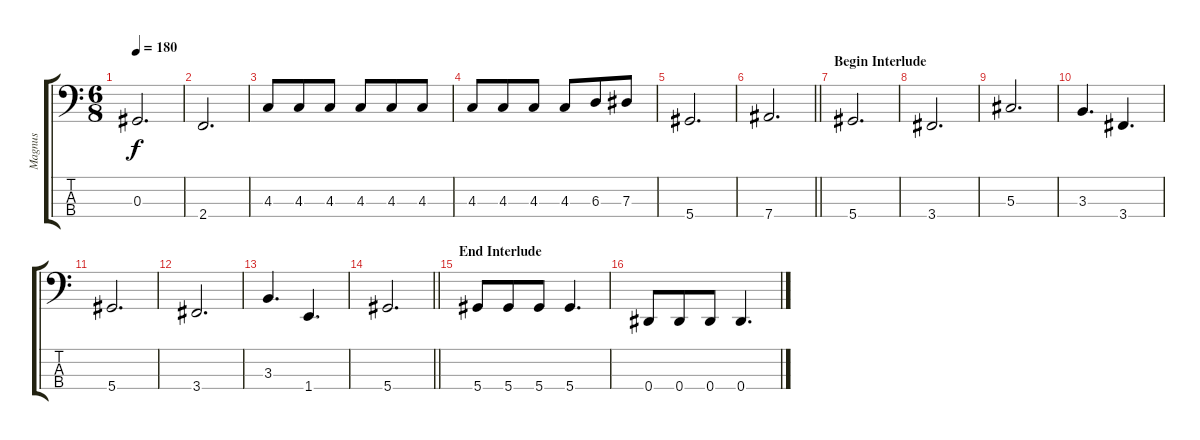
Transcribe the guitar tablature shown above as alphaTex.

\track ("Magnus" "Magnus") {instrument electricbassfinger}
\staff {score tabs}
\tuning (Gb2 Db2 Ab1 Eb1) {hide}
\ts (6 8)
\tempo 180
\clef f4
\ks c
0.3.2{d dy f} |
2.4.2{d} |
4.3.8 4.3.8 4.3.8 4.3.8 4.3.8 4.3.8 |
4.3.8 4.3.8 4.3.8 4.3.8 6.3.8 7.3.8 |
5.4.2{d} |
\barLineRight lightlight
7.4.2{d} |
\section ("" "Begin Interlude")
5.4.2{d} |
3.4.2{d} |
5.3.2{d} |
3.3.4{d} 3.4.4{d} |
5.4.2{d} |
3.4.2{d} |
3.3.4{d} 1.4.4{d} |
\barLineRight lightlight
5.4.2{d} |
\section ("" "End Interlude")
5.4.8 5.4.8 5.4.8 5.4.4{d} |
0.4.8 0.4.8 0.4.8 0.4.4{d}
